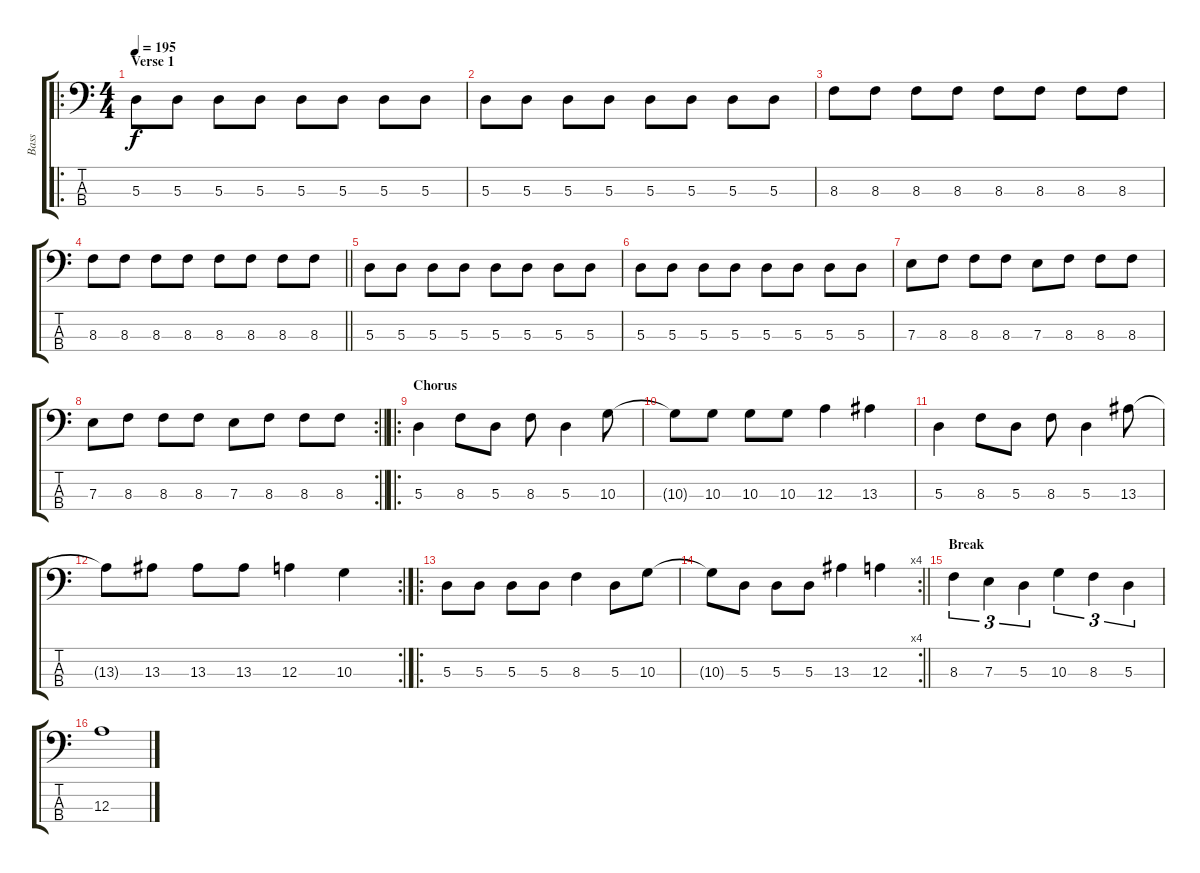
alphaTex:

\track ("Bass" "Bass") {instrument electricbassfinger}
\staff {score tabs}
\tuning (G2 D2 A1 E1) {hide}
\ro
\ts (4 4)
\section ("" "Verse 1")
\tempo 195
\clef f4
\ks c
5.3.8{dy f} 5.3.8 5.3.8 5.3.8 5.3.8 5.3.8 5.3.8 5.3.8 |
5.3.8 5.3.8 5.3.8 5.3.8 5.3.8 5.3.8 5.3.8 5.3.8 |
8.3.8 8.3.8 8.3.8 8.3.8 8.3.8 8.3.8 8.3.8 8.3.8 |
\barLineRight lightlight
8.3.8 8.3.8 8.3.8 8.3.8 8.3.8 8.3.8 8.3.8 8.3.8 |
5.3.8 5.3.8 5.3.8 5.3.8 5.3.8 5.3.8 5.3.8 5.3.8 |
5.3.8 5.3.8 5.3.8 5.3.8 5.3.8 5.3.8 5.3.8 5.3.8 |
7.3.8 8.3.8 8.3.8 8.3.8 7.3.8 8.3.8 8.3.8 8.3.8 |
\rc 2
\barLineRight lightlight
7.3.8 8.3.8 8.3.8 8.3.8 7.3.8 8.3.8 8.3.8 8.3.8 |
\ro
\section ("" "Chorus")
5.3.4 8.3.8 5.3.8 8.3.8 5.3.4 10.3.8 |
10.3{t}.8 10.3.8 10.3.8 10.3.8 12.3.4 13.3.4 |
5.3.4 8.3.8 5.3.8 8.3.8 5.3.4 13.3.8 |
\rc 2
13.3{t}.8 13.3.8 13.3.8 13.3.8 12.3.4 10.3.4 |
\ro
5.3.8 5.3.8 5.3.8 5.3.8 8.3.4 5.3.8 10.3.8 |
\rc 4
\barLineRight lightlight
10.3{t}.8 5.3.8 5.3.8 5.3.8 13.3.4 12.3.4 |
\section ("" "Break")
8.3.4{tu (3 2)} 7.3.4{tu (3 2)} 5.3.4{tu (3 2)} 10.3.4{tu (3 2)} 8.3.4{tu (3 2)} 5.3.4{tu (3 2)} |
12.3.1
